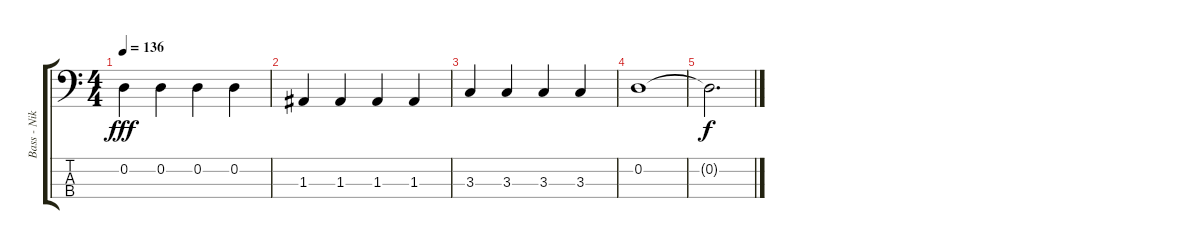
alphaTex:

\track ("Bass - Nikolai" "Bass - Nik") {instrument electricbassfinger}
\staff {score tabs}
\tuning (G2 D2 A1 E1) {hide}
\ts (4 4)
\tempo 136
\clef f4
\ks c
0.2.4{dy fff} 0.2.4 0.2.4 0.2.4 |
1.3.4 1.3.4 1.3.4 1.3.4 |
3.3.4 3.3.4 3.3.4 3.3.4 |
0.2.1 |
0.2{t}.2{d dy f}
